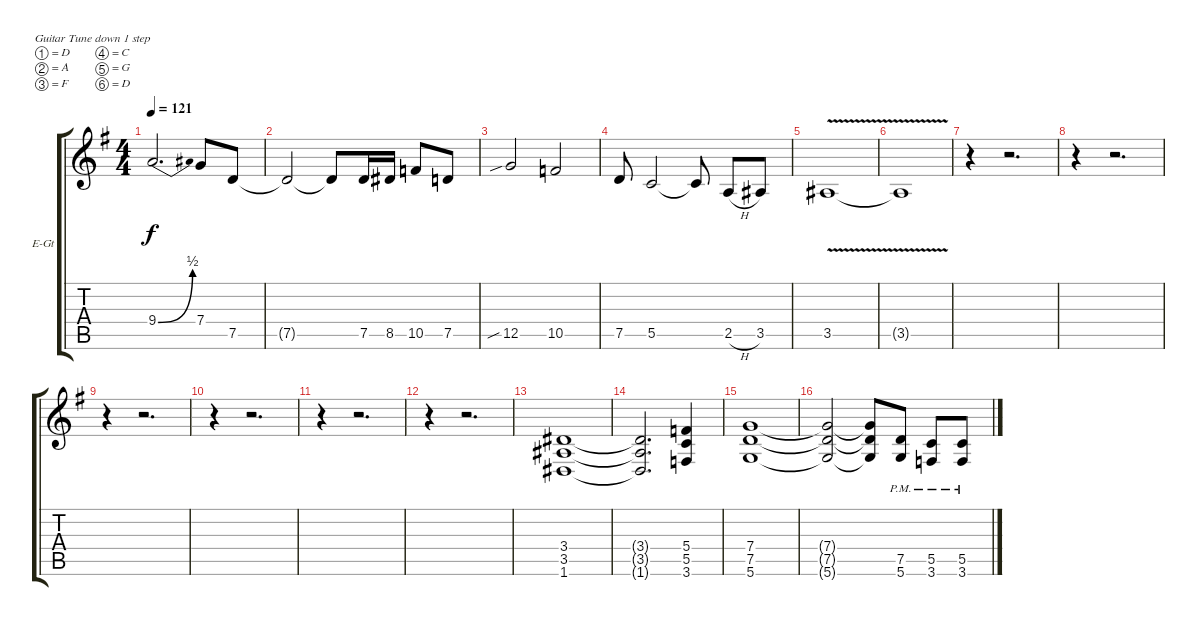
\bracketExtendMode groupsimilarinstruments
\firstSystemTrackNameOrientation horizontal
\otherSystemsTrackNameOrientation horizontal
\track ("Steven Solos" "E-Gt") {instrument overdrivenguitar}
\staff {score tabs}
\tuning (D4 A3 F3 C3 G2 D2)
\ts (4 4)
\tempo 121
\clef g2
\scale
0.333333
\ks g
9.4{be (bend 0 0 60 2)}.2{d dy f} 7.4.8 7.5.8 |
\scale
0.333333 7.5{t}.2 7.5{t}.8 7.5.16 8.5.16 10.5.8 7.5.8 |
\scale
0.333333 12.5{sib}.2 10.5.2 |
\scale
0.333333 7.5.8 5.5.2 5.5{t}.8 2.5{h}.8 3.5.8 |
\scale
0.333333 3.5{v}.1 |
\scale
0.333333 3.5{v t}.1 |
\scale
0.333333 r.4 r.2{d} |
\scale
0.333333 r.4 r.2{d} |
\scale
0.333333 r.4 r.2{d} |
\scale
0.333333 r.4 r.2{d} |
\scale
0.333333 r.4 r.2{d} |
\scale
0.333333 r.4 r.2{d} |
\scale
0.333333 (3.4 3.5 1.6).1 |
\scale
0.333333 (3.4{t} 3.5{t} 1.6{t}).2{d} (5.4 5.5 3.6).4 |
\scale
0.333333 (7.4 7.5 5.6).1 |
\scale
0.333333 (7.4{t} 7.5{t} 5.6{t}).2 (7.4{t} 7.5{t} 5.6{t}).8 (7.5{pm} 5.6{pm}).8 (5.5{pm} 3.6{pm}).8 (5.5{pm} 3.6{pm}).8
